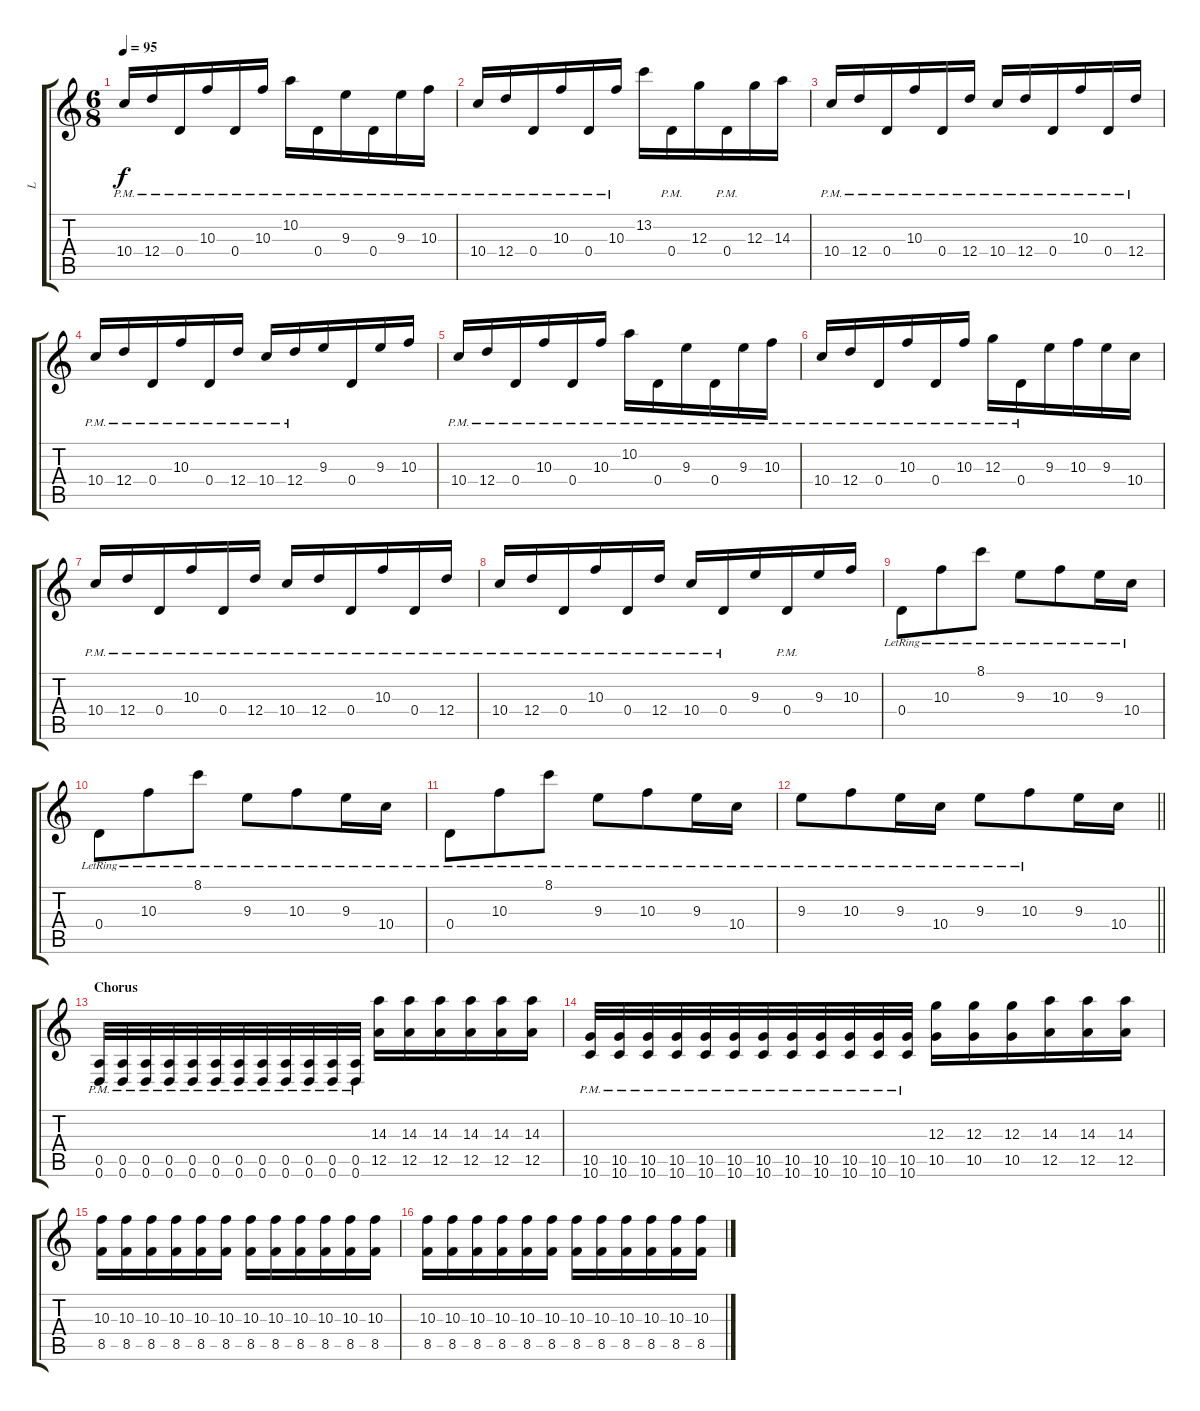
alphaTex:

\track ("L" "L") {instrument distortionguitar}
\staff {score tabs}
\tuning (E4 B3 G3 D3 A2 D2) {hide}
\ts (6 8)
\tempo 95
\clef g2
\ks c
10.4{pm}.16{dy f} 12.4{pm}.16 0.4{pm}.16 10.3{pm}.16 0.4{pm}.16 10.3{pm}.16 10.2{pm}.16 0.4{pm}.16 9.3{pm}.16 0.4{pm}.16 9.3{pm}.16 10.3{pm}.16 |
10.4{pm}.16 12.4{pm}.16 0.4{pm}.16 10.3{pm}.16 0.4{pm}.16 10.3{pm}.16 13.2.16 0.4{pm}.16 12.3.16 0.4{pm}.16 12.3.16 14.3.16 |
10.4{pm}.16 12.4{pm}.16 0.4{pm}.16 10.3{pm}.16 0.4{pm}.16 12.4{pm}.16 10.4{pm}.16 12.4{pm}.16 0.4{pm}.16 10.3{pm}.16 0.4{pm}.16 12.4{pm}.16 |
10.4{pm}.16 12.4{pm}.16 0.4{pm}.16 10.3{pm}.16 0.4{pm}.16 12.4{pm}.16 10.4{pm}.16 12.4{pm}.16 9.3.16 0.4.16 9.3.16 10.3.16 |
10.4{pm}.16 12.4{pm}.16 0.4{pm}.16 10.3{pm}.16 0.4{pm}.16 10.3{pm}.16 10.2{pm}.16 0.4{pm}.16 9.3{pm}.16 0.4{pm}.16 9.3{pm}.16 10.3{pm}.16 |
10.4{pm}.16 12.4{pm}.16 0.4{pm}.16 10.3{pm}.16 0.4{pm}.16 10.3{pm}.16 12.3{pm}.16 0.4{pm}.16 9.3.16 10.3.16 9.3.16 10.4.16 |
10.4{pm}.16 12.4{pm}.16 0.4{pm}.16 10.3{pm}.16 0.4{pm}.16 12.4{pm}.16 10.4{pm}.16 12.4{pm}.16 0.4{pm}.16 10.3{pm}.16 0.4{pm}.16 12.4{pm}.16 |
10.4{pm}.16 12.4{pm}.16 0.4{pm}.16 10.3{pm}.16 0.4{pm}.16 12.4{pm}.16 10.4{pm}.16 0.4{pm}.16 9.3.16 0.4{pm}.16 9.3.16 10.3.16 |
0.4{lr}.8 10.3{lr}.8 8.1{lr}.8 9.3{lr}.8 10.3{lr}.8 9.3{lr}.16 10.4{lr}.16 |
0.4{lr}.8 10.3{lr}.8 8.1{lr}.8 9.3{lr}.8 10.3{lr}.8 9.3{lr}.16 10.4{lr}.16 |
0.4{lr}.8 10.3{lr}.8 8.1{lr}.8 9.3{lr}.8 10.3{lr}.8 9.3{lr}.16 10.4{lr}.16 |
\barLineRight lightlight
9.3{lr}.8 10.3{lr}.8 9.3{lr}.16 10.4{lr}.16 9.3{lr}.8 10.3{lr}.8 9.3.16 10.4.16 |
\section ("" "Chorus")
(0.5{pm} 0.6{pm}).32 (0.5{pm} 0.6{pm}).32 (0.5{pm} 0.6{pm}).32 (0.5{pm} 0.6{pm}).32 (0.5{pm} 0.6{pm}).32 (0.5{pm} 0.6{pm}).32 (0.5{pm} 0.6{pm}).32 (0.5{pm} 0.6{pm}).32 (0.5{pm} 0.6{pm}).32 (0.5{pm} 0.6{pm}).32 (0.5{pm} 0.6{pm}).32 (0.5{pm} 0.6{pm}).32 (14.3 12.5).16 (14.3 12.5).16 (14.3 12.5).16 (14.3 12.5).16 (14.3 12.5).16 (14.3 12.5).16 |
(10.5{pm} 10.6{pm}).32 (10.5{pm} 10.6{pm}).32 (10.5{pm} 10.6{pm}).32 (10.5{pm} 10.6{pm}).32 (10.5{pm} 10.6{pm}).32 (10.5{pm} 10.6{pm}).32 (10.5{pm} 10.6{pm}).32 (10.5{pm} 10.6{pm}).32 (10.5{pm} 10.6{pm}).32 (10.5{pm} 10.6{pm}).32 (10.5{pm} 10.6{pm}).32 (10.5{pm} 10.6{pm}).32 (12.3 10.5).16 (12.3 10.5).16 (12.3 10.5).16 (14.3 12.5).16 (14.3 12.5).16 (14.3 12.5).16 |
(10.3 8.5).16 (10.3 8.5).16 (10.3 8.5).16 (10.3 8.5).16 (10.3 8.5).16 (10.3 8.5).16 (10.3 8.5).16 (10.3 8.5).16 (10.3 8.5).16 (10.3 8.5).16 (10.3 8.5).16 (10.3 8.5).16 |
(10.3 8.5).16 (10.3 8.5).16 (10.3 8.5).16 (10.3 8.5).16 (10.3 8.5).16 (10.3 8.5).16 (10.3 8.5).16 (10.3 8.5).16 (10.3 8.5).16 (10.3 8.5).16 (10.3 8.5).16 (10.3 8.5).16
